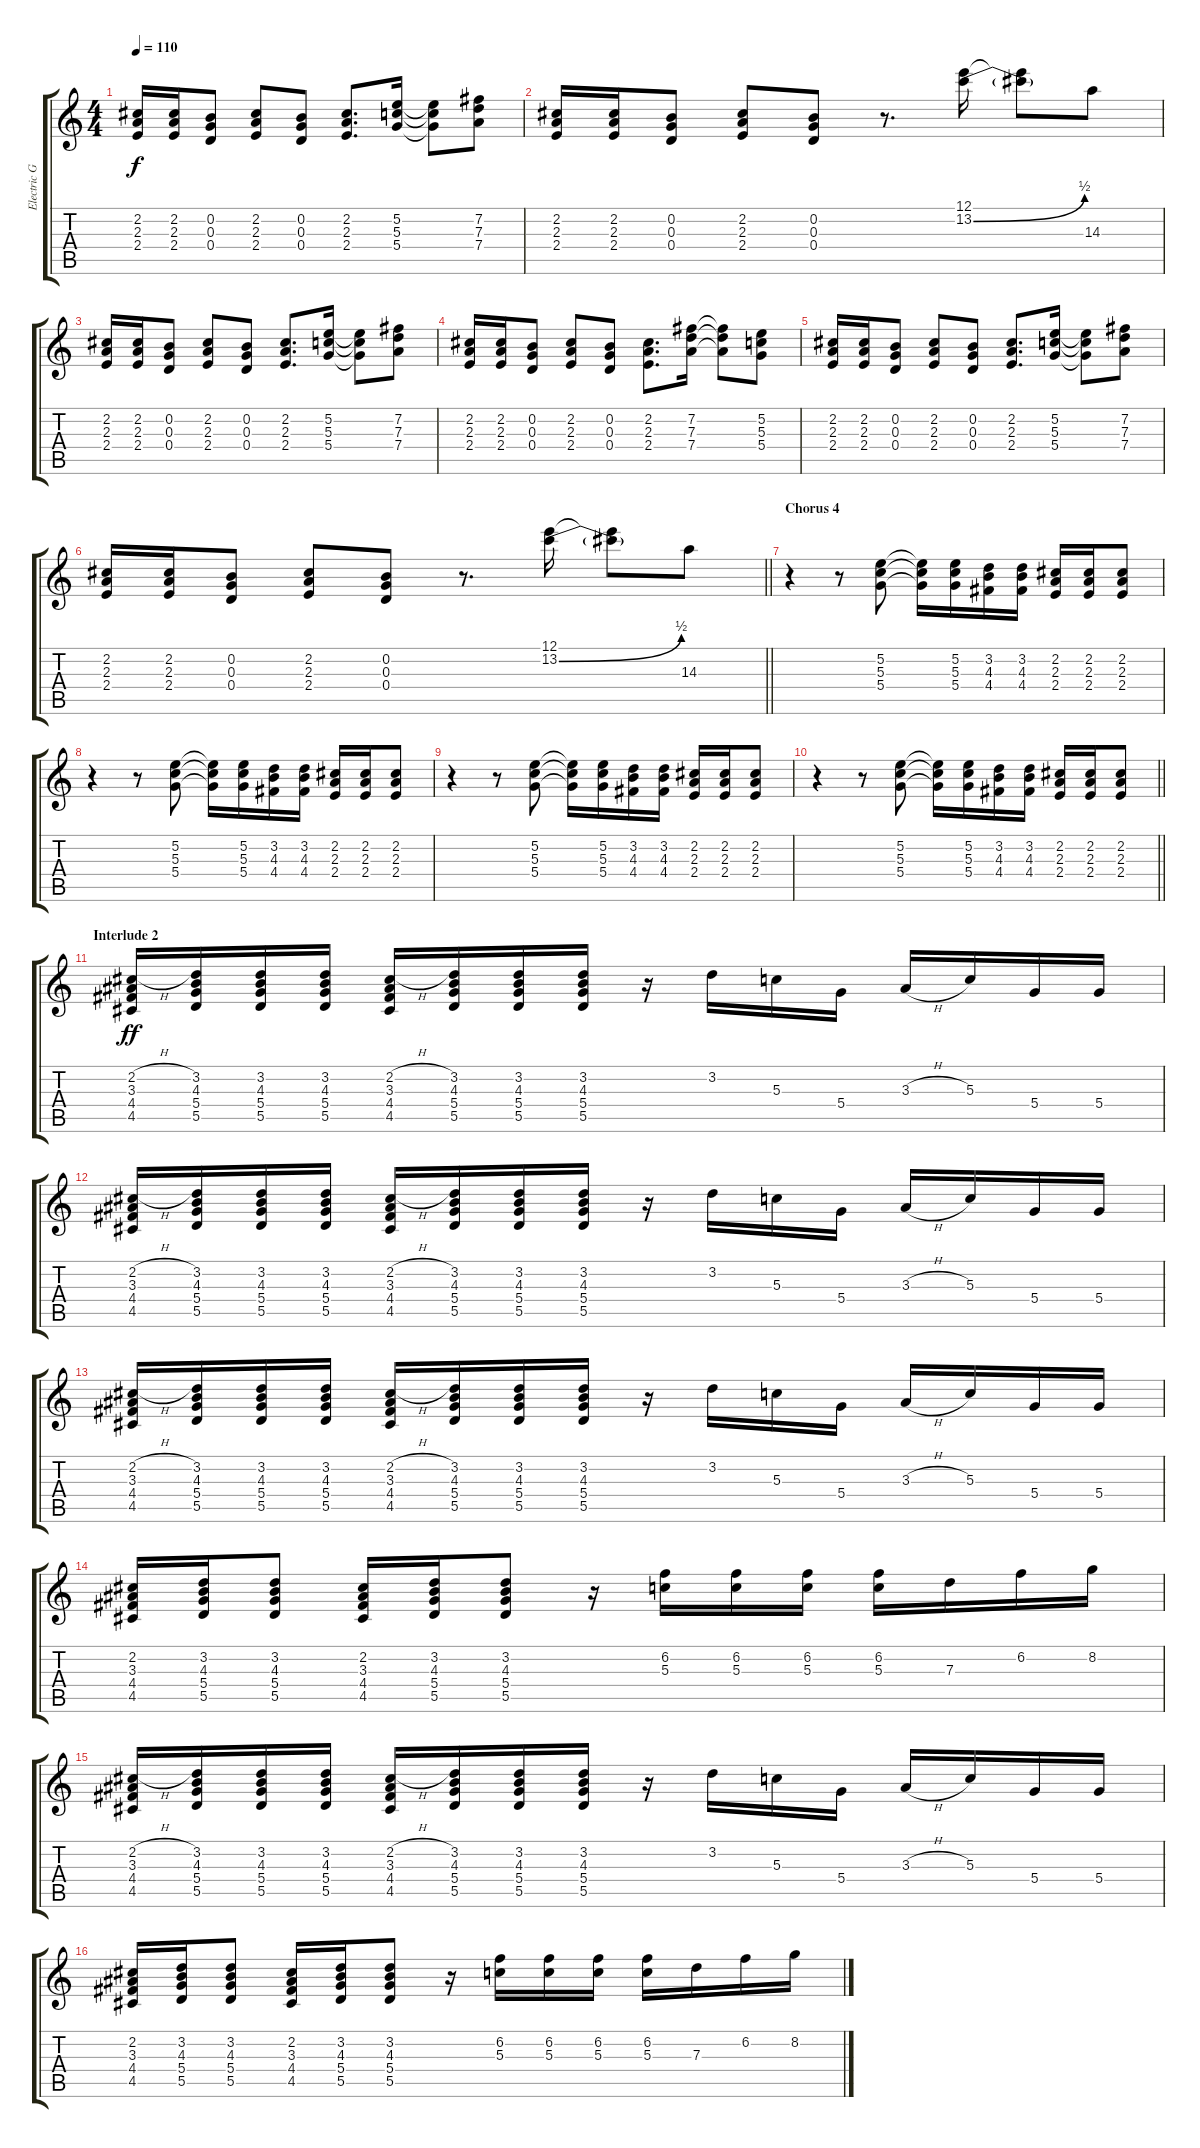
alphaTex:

\track ("Electric Guitar III" "Electric G") {instrument distortionguitar}
\staff {score tabs}
\tuning (E4 B3 G3 D3 A2 E2) {hide}
\ts (4 4)
\tempo 110
\clef g2
\ks c
(2.2 2.3 2.4).16{dy f} (2.2 2.3 2.4).16 (0.2 0.3 0.4).8 (2.2 2.3 2.4).8 (0.2 0.3 0.4).8 (2.2 2.3 2.4).8{d} (5.2 5.3 5.4).16 (5.2{t} 5.3{t} 5.4{t}).8 (7.2 7.3 7.4).8 |
(2.2 2.3 2.4).16 (2.2 2.3 2.4).16 (0.2 0.3 0.4).8 (2.2 2.3 2.4).8 (0.2 0.3 0.4).8 r.8{d} (12.1 13.2{be (bend 0 0 60 2)}).16 (12.1{t} 13.2{t}).8 14.3.8 |
(2.2 2.3 2.4).16 (2.2 2.3 2.4).16 (0.2 0.3 0.4).8 (2.2 2.3 2.4).8 (0.2 0.3 0.4).8 (2.2 2.3 2.4).8{d} (5.2 5.3 5.4).16 (5.2{t} 5.3{t} 5.4{t}).8 (7.2 7.3 7.4).8 |
(2.2 2.3 2.4).16 (2.2 2.3 2.4).16 (0.2 0.3 0.4).8 (2.2 2.3 2.4).8 (0.2 0.3 0.4).8 (2.2 2.3 2.4).8{d} (7.2 7.3 7.4).16 (7.2{t} 7.3{t} 7.4{t}).8 (5.2 5.3 5.4).8 |
(2.2 2.3 2.4).16 (2.2 2.3 2.4).16 (0.2 0.3 0.4).8 (2.2 2.3 2.4).8 (0.2 0.3 0.4).8 (2.2 2.3 2.4).8{d} (5.2 5.3 5.4).16 (5.2{t} 5.3{t} 5.4{t}).8 (7.2 7.3 7.4).8 |
\barLineRight lightlight
(2.2 2.3 2.4).16 (2.2 2.3 2.4).16 (0.2 0.3 0.4).8 (2.2 2.3 2.4).8 (0.2 0.3 0.4).8 r.8{d} (12.1 13.2{be (bend 0 0 60 2)}).16 (12.1{t} 13.2{t}).8 14.3.8 |
\section ("" "Chorus 4")
r.4 r.8 (5.2 5.3 5.4).8 (5.2{t} 5.3{t} 5.4{t}).16 (5.2 5.3 5.4).16 (3.2 4.3 4.4).16 (3.2 4.3 4.4).16 (2.2 2.3 2.4).16 (2.2 2.3 2.4).16 (2.2 2.3 2.4).8 |
r.4 r.8 (5.2 5.3 5.4).8 (5.2{t} 5.3{t} 5.4{t}).16 (5.2 5.3 5.4).16 (3.2 4.3 4.4).16 (3.2 4.3 4.4).16 (2.2 2.3 2.4).16 (2.2 2.3 2.4).16 (2.2 2.3 2.4).8 |
r.4 r.8 (5.2 5.3 5.4).8 (5.2{t} 5.3{t} 5.4{t}).16 (5.2 5.3 5.4).16 (3.2 4.3 4.4).16 (3.2 4.3 4.4).16 (2.2 2.3 2.4).16 (2.2 2.3 2.4).16 (2.2 2.3 2.4).8 |
\barLineRight lightlight
r.4 r.8 (5.2 5.3 5.4).8 (5.2{t} 5.3{t} 5.4{t}).16 (5.2 5.3 5.4).16 (3.2 4.3 4.4).16 (3.2 4.3 4.4).16 (2.2 2.3 2.4).16 (2.2 2.3 2.4).16 (2.2 2.3 2.4).8 |
\section ("" "Interlude 2")
(2.2{h} 3.3 4.4 4.5).16{dy ff} (3.2 4.3 5.4 5.5).16 (3.2 4.3 5.4 5.5).16 (3.2 4.3 5.4 5.5).16 (2.2{h} 3.3 4.4 4.5).16 (3.2 4.3 5.4 5.5).16 (3.2 4.3 5.4 5.5).16 (3.2 4.3 5.4 5.5).16 r.16 3.2.16 5.3.16 5.4.16 3.3{h}.16 5.3.16 5.4.16 5.4.16 |
(2.2{h} 3.3 4.4 4.5).16 (3.2 4.3 5.4 5.5).16 (3.2 4.3 5.4 5.5).16 (3.2 4.3 5.4 5.5).16 (2.2{h} 3.3 4.4 4.5).16 (3.2 4.3 5.4 5.5).16 (3.2 4.3 5.4 5.5).16 (3.2 4.3 5.4 5.5).16 r.16 3.2.16 5.3.16 5.4.16 3.3{h}.16 5.3.16 5.4.16 5.4.16 |
(2.2{h} 3.3 4.4 4.5).16 (3.2 4.3 5.4 5.5).16 (3.2 4.3 5.4 5.5).16 (3.2 4.3 5.4 5.5).16 (2.2{h} 3.3 4.4 4.5).16 (3.2 4.3 5.4 5.5).16 (3.2 4.3 5.4 5.5).16 (3.2 4.3 5.4 5.5).16 r.16 3.2.16 5.3.16 5.4.16 3.3{h}.16 5.3.16 5.4.16 5.4.16 |
(2.2 3.3 4.4 4.5).16 (3.2 4.3 5.4 5.5).16 (3.2 4.3 5.4 5.5).8 (2.2 3.3 4.4 4.5).16 (3.2 4.3 5.4 5.5).16 (3.2 4.3 5.4 5.5).8 r.16 (6.2 5.3).16 (6.2 5.3).16 (6.2 5.3).16 (6.2 5.3).16 7.3.16 6.2.16 8.2.16 |
(2.2{h} 3.3 4.4 4.5).16 (3.2 4.3 5.4 5.5).16 (3.2 4.3 5.4 5.5).16 (3.2 4.3 5.4 5.5).16 (2.2{h} 3.3 4.4 4.5).16 (3.2 4.3 5.4 5.5).16 (3.2 4.3 5.4 5.5).16 (3.2 4.3 5.4 5.5).16 r.16 3.2.16 5.3.16 5.4.16 3.3{h}.16 5.3.16 5.4.16 5.4.16 |
(2.2 3.3 4.4 4.5).16 (3.2 4.3 5.4 5.5).16 (3.2 4.3 5.4 5.5).8 (2.2 3.3 4.4 4.5).16 (3.2 4.3 5.4 5.5).16 (3.2 4.3 5.4 5.5).8 r.16 (6.2 5.3).16 (6.2 5.3).16 (6.2 5.3).16 (6.2 5.3).16 7.3.16 6.2.16 8.2.16
